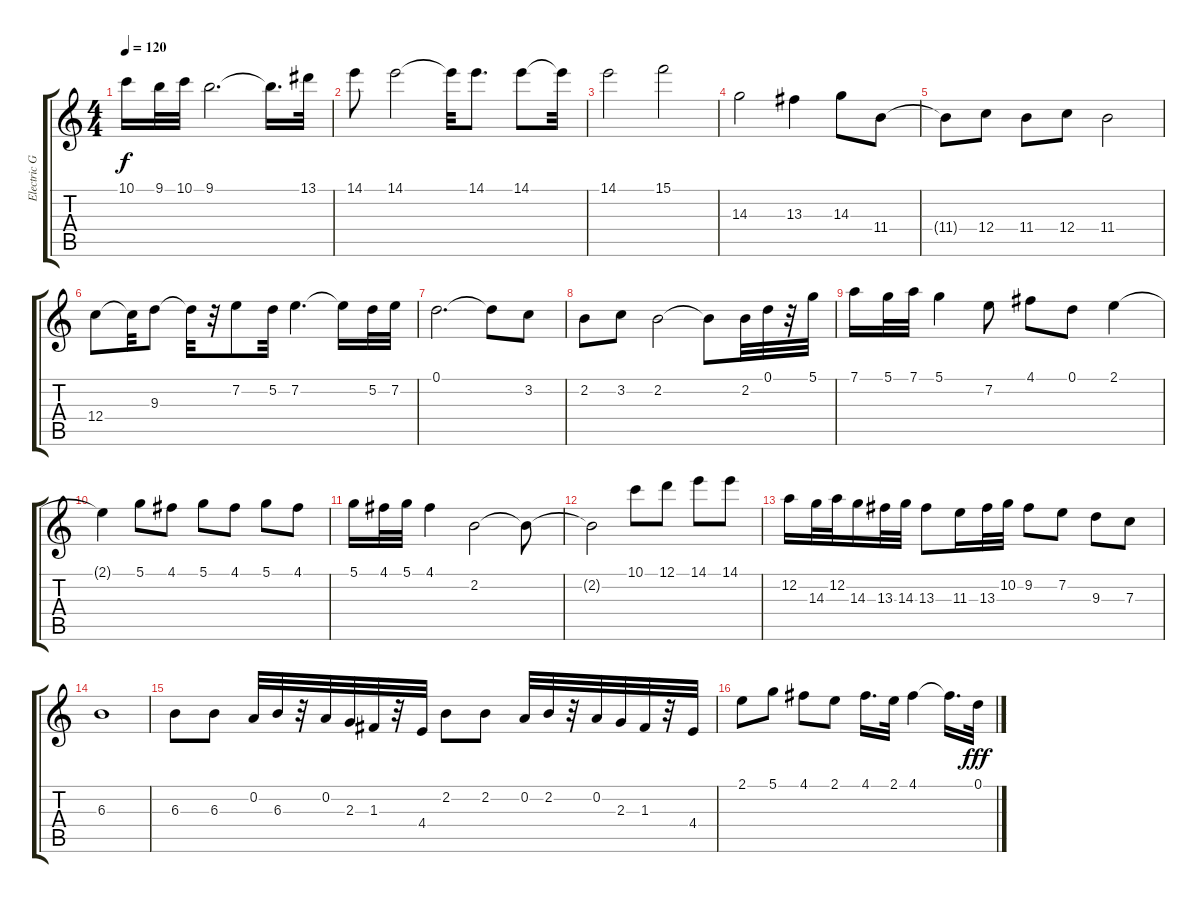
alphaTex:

\track ("Electric Guitar 2-2" "Electric G") {instrument distortionguitar}
\staff {score tabs}
\tuning (D4 A3 F3 C3 G2 D2) {hide}
\ts (4 4)
\tempo 120
\clef g2
\ks c
10.1.16{dy f} 9.1.32 10.1.32 9.1.2{d} 9.1{t}.16{d} 13.1.32 |
14.1.8 14.1.2 14.1{t}.32 14.1.8{d} 14.1.8 14.1{t}.32 |
14.1.2 15.1.2 |
14.3.2 13.3.4 14.3.8 11.4.8 |
11.4{t}.8 12.4.8 11.4.8 12.4.8 11.4.2 |
12.4.8 12.4{t}.32 9.3.8 9.3{t}.32 r.32 7.2.8 5.2.32 7.2.4{d} 7.2{t}.16 5.2.32 7.2.32 |
0.1.2{d} 0.1{t}.8 3.2.8 |
2.2.8 3.2.8 2.2.2 2.2{t}.8 2.2.32 0.1.32 r.32 5.1.32 |
7.1.16 5.1.32 7.1.32 5.1.4 7.2.8 4.1.8 0.1.8 2.1.4 |
2.1{t}.4 5.1.8 4.1.8 5.1.8 4.1.8 5.1.8 4.1.8 |
5.1.16 4.1.32 5.1.32 4.1.4 2.2.2 2.2{t}.8 |
2.2{t}.2 10.1.8 12.1.8 14.1.8 14.1.8 |
12.2.16 14.3.32 12.2.32 14.3.16 13.3.32 14.3.32 13.3.8 11.3.16 13.3.32 10.2.32 9.2.8 7.2.8 9.3.8 7.3.8 |
6.3.1 |
6.3.8 6.3.8 0.2.32 6.3.32 r.32 0.2.32 2.3.32 1.3.32 r.32 4.4.32 2.2.8 2.2.8 0.2.32 2.2.32 r.32 0.2.32 2.3.32 1.3.32 r.32 4.4.32 |
2.1.8 5.1.8 4.1.8 2.1.8 4.1.16{d} 2.1.32 4.1.4 4.1{t}.16{d} 0.1.32{dy fff}
